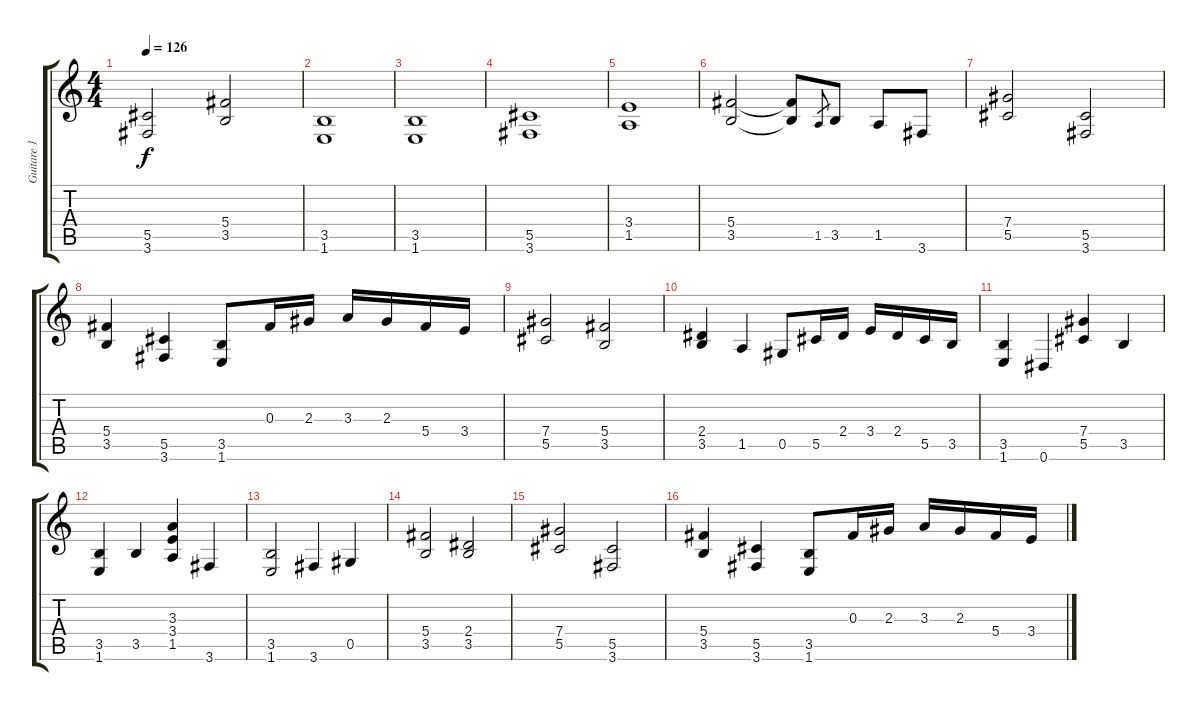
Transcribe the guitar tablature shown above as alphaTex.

\track ("Guitare 1" "Guitare 1") {instrument distortionguitar}
\staff {score tabs}
\tuning (Eb4 Bb3 Gb3 Db3 Ab2 Eb2) {hide}
\ts (4 4)
\tempo 126
\clef g2
\ks c
(5.5 3.6).2{dy f} (5.4 3.5).2 |
(3.5 1.6).1 |
(3.5 1.6).1 |
(5.5 3.6).1 |
(3.4 1.5).1 |
(5.4 3.5).2 (5.4{t} 3.5{t}).8 1.5.8{gr} 3.5.8 1.5.8 3.6.8 |
(7.4 5.5).2 (5.5 3.6).2 |
(5.4 3.5).4 (5.5 3.6).4 (3.5 1.6).8 0.3.16 2.3.16 3.3.16 2.3.16 5.4.16 3.4.16 |
(7.4 5.5).2 (5.4 3.5).2 |
(2.4 3.5).4 1.5.4 0.5.8 5.5.16 2.4.16 3.4.16 2.4.16 5.5.16 3.5.16 |
(3.5 1.6).4 0.6.4 (7.4 5.5).4 3.5.4 |
(3.5 1.6).4 3.5.4 (3.3 3.4 1.5).4 3.6.4 |
(3.5 1.6).2 3.6.4 0.5.4 |
(5.4 3.5).2 (2.4 3.5).2 |
(7.4 5.5).2 (5.5 3.6).2 |
(5.4 3.5).4 (5.5 3.6).4 (3.5 1.6).8 0.3.16 2.3.16 3.3.16 2.3.16 5.4.16 3.4.16
